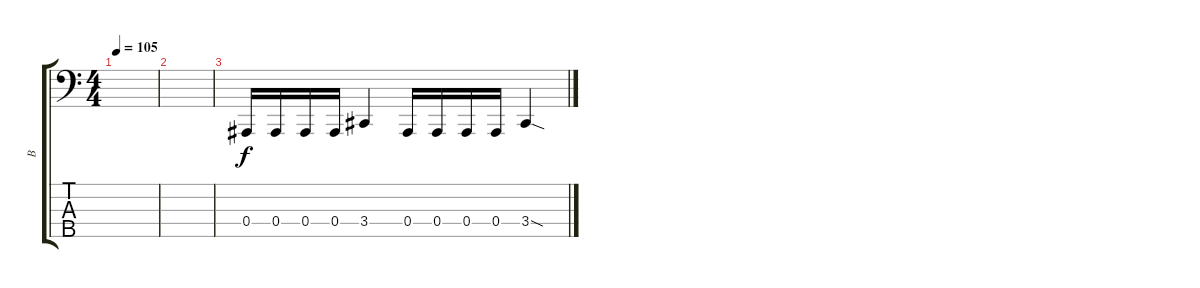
\track ("B" "B") {instrument electricbassfinger}
\staff {score tabs}
\tuning (Db2 Ab1 Eb1 Bb0 F0) {hide}
\ts (4 4)
\tempo 105
\clef f4
\ks c
|
|
0.4.16 0.4.16 0.4.16 0.4.16 3.4.4 0.4.16 0.4.16 0.4.16 0.4.16 3.4{sod}.4
